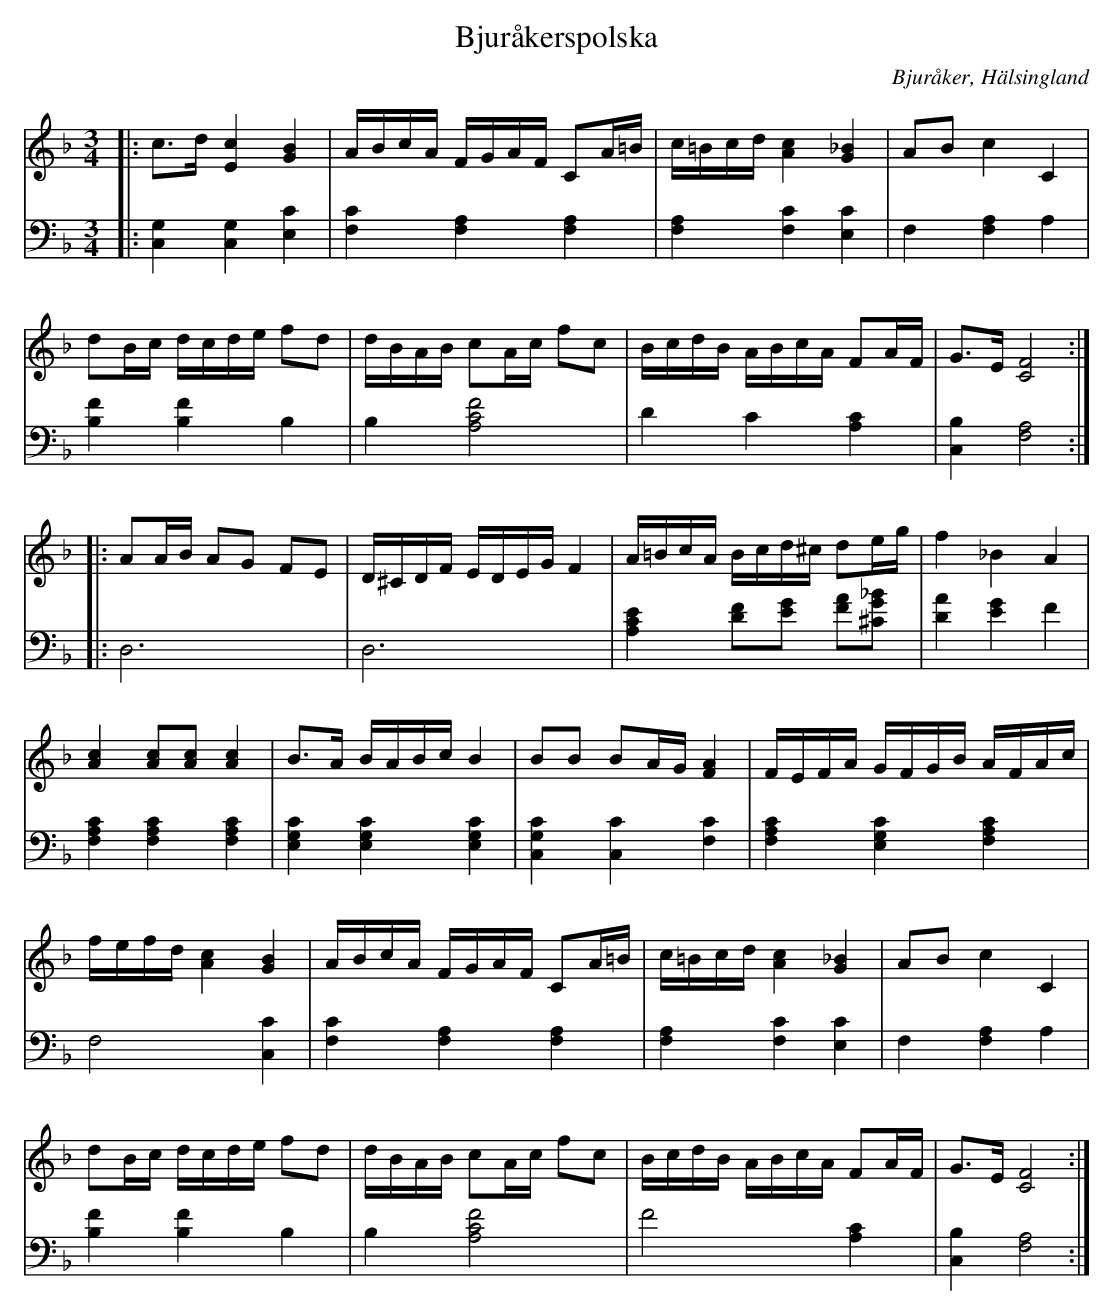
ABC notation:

X:1
T: Bjuråkerspolska
O: Bjuråker, Hälsingland
M: 3/4
L: 1/16
K: F
V:1
V:2
V:3 merge
V:1
|: c2>d2 [E4c4] [G4B4]|ABcA FGAF C2A=B|c=Bcd [A4c4] [G4_B4]|A2B2 c4 C4 |
d2Bc dcde f2d2|dBAB c2Ac f2c2|BcdB ABcA F2AF|G2>E2 [C8F8]:|
|:A2AB A2G2 F2E2|D^CDF EDEG F4|A=BcA Bcd^c d2eg|f4 _B4 A4 |
[A4c4] [A2c2][A2c2] [A4c4]|B2>A2 BABc B4|B2B2 B2AG [F4A4]|FEFA GFGB AFAc|
fefd [A4c4] [G4B4]|ABcA FGAF C2A=B|c=Bcd [A4c4] [G4_B4]|A2B2 c4 C4 |
d2Bc dcde f2d2|dBAB c2Ac f2c2|BcdB ABcA F2AF|G2>E2 [C8F8]:|
V:2 clef=bass
|: [C,4G,4] [C,4G,4] [E,4C4]|[F,4C4] [F,4A,4] [F,4A,4]|[F,4A,4] [F,4C4] [E,4C4]| F,4 [F,4A,4] A,4|
[B,4F4] [B,4F4] B,4|B,4 [A,8C8F8]|D4 C4 [A,4C4]|[C,4B,4] [F,8A,8]:|
|:D,12|D,12|[A,4C4E4] [D2F2][E2G2] [F2A2][^C2G2_B2]|
[D4A4] [E4G4] F4|[F,4A,4C4] [F,4A,4C4] [F,4A,4C4]|[E,4G,4C4] [E,4G,4C4] [E,4G,4C4]|[C,4G,4C4] [C,4C4] [F,4C4]|
[F,4A,4C4] [E,4G,4C4] [F,4A,4C4]|F,8 [C,4C4]|[F,4C4] [F,4A,4] [F,4A,4]|[F,4A,4] [F,4C4] [E,4C4]|
F,4 [F,4A,4] A,4|[B,4F4] [B,4F4] B,4|B,4 [A,8C8F8]|F8  [A,4C4]|[C,4B,4] [F,8A,8]:|
